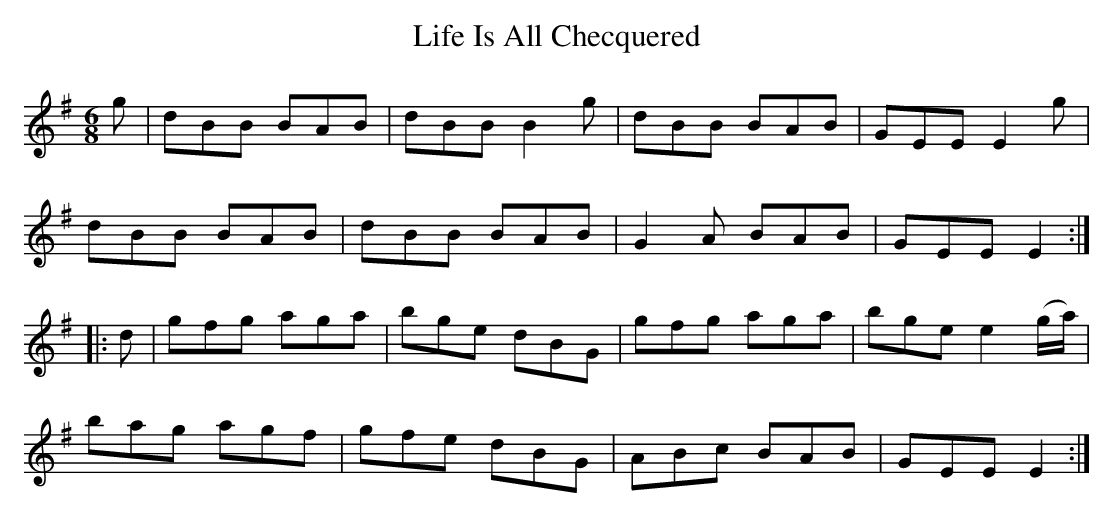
X:1
T:Life Is All Checquered
BRENNAN Dec. 2002 (HTTP://WWW.SOSYOURMOM.COM)
M:6/8
L:1/8
K:G
g|dBB BAB|dBB B2g|dBB BAB|GEE E2g|
dBB BAB|dBB BAB|G2A BAB|GEE E2:|
|:d|gfg aga|bge dBG|gfg aga|bge e2(g/2a/2)|
bag agf |gfe dBG|ABc BAB|GEE E2:|
